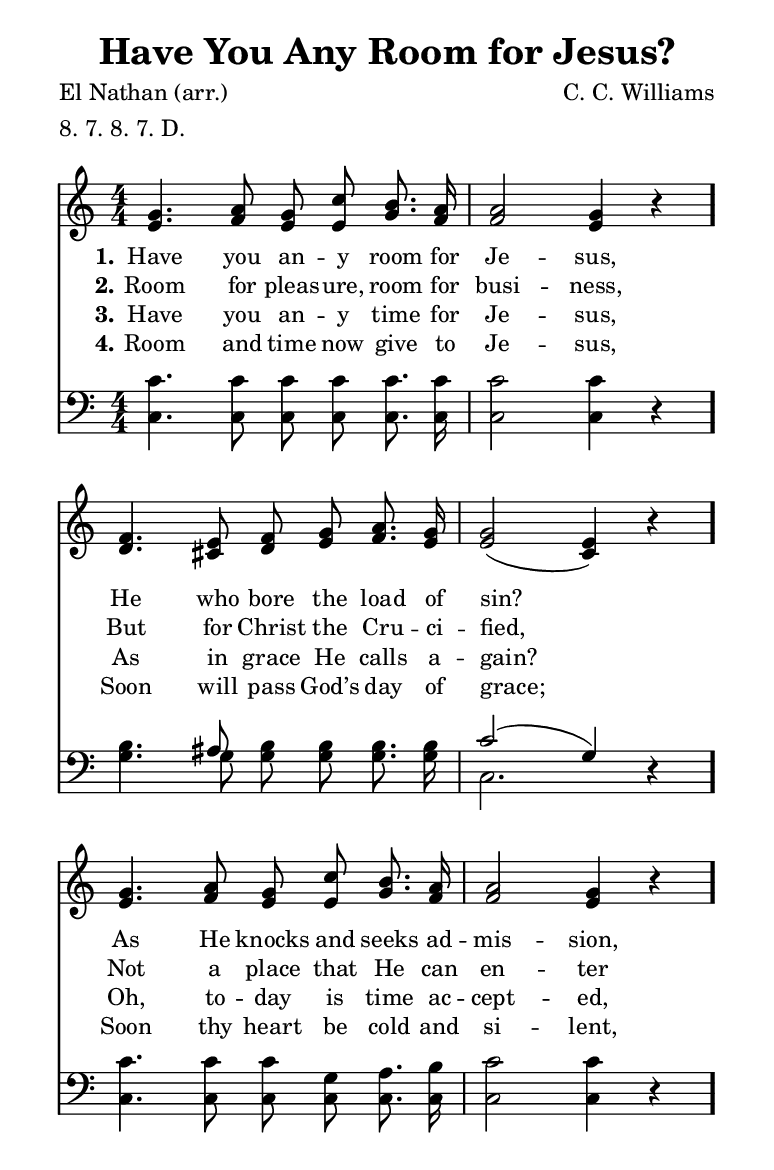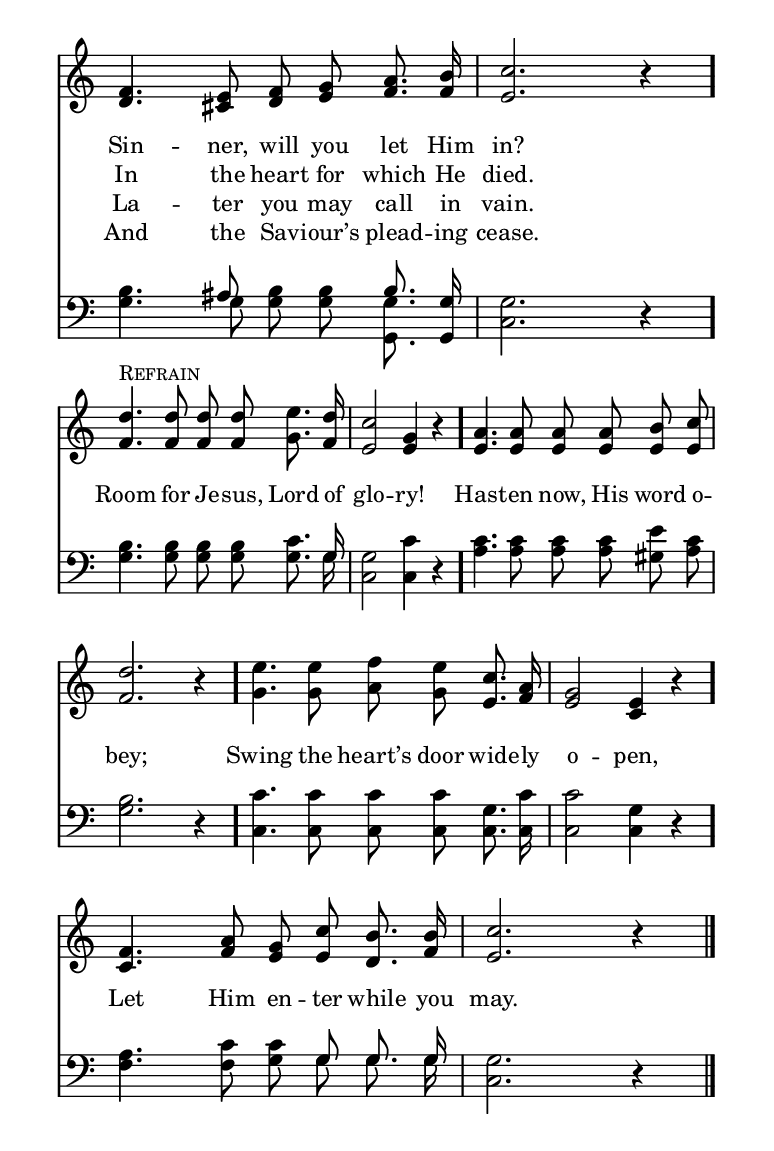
\include "common/global.ily"
\paper {
  \include "common/paper.ily"
}

\header{
  %gospel
  hymnnumber = "92"
  title = "Have You Any Room for Jesus?"
  tunename = "Any Room" % see https://hymnary.org/tune/have_you_any_room_for_jesus_williams
  meter = "8. 7. 8. 7. D."
  poet = "El Nathan (arr.)" % aka D. W. Whittle
  composer = "C. C. Williams" % see https://hymnary.org/person/Williams_CC
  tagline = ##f
}

% for fermata in MIDI
ta = { \tempo 4=80 }
tb = { \tempo 4=40 }

patternAA = { c4. c8 c8 c8 c8. c16 | c2 c4 c4 }
patternAB = { c4. c8 c8 c8 c8. c16 | c2.   c4 }
patternAC = { c4. c8 c8 c8 c8  c8  | c2.   c4 }

global = {
  \include "common/overrides.ily"
  \override Staff.TimeSignature.style = #'numbered
  \time 4/4
  \override Score.MetronomeMark.transparent = ##t % hide all fermata changes too
  \ta
  \key c \major
  \autoBeamOff
}

notesSoprano = {
\global
\relative c'' {

  \changePitch \patternAA { g a g c b a | a g r }
  f4. e8 f8 g8 a8. g16 | g2( e4) r4
  g4. a8 g8 c8 b8. a16 | a2 g4 r4
  \changePitch \patternAB { f e f g a b | c r }

  << s^\markup { \small \caps "Refrain" }
  \changePitch \patternAA { d d d d e d | c g r } >>
  a4. a8 a8 a8 b8 c8 | d2. r4
  \changePitch \patternAA { e e f e c a | g e r }
  \changePitch \patternAB { f a g c b b | c r }

  \bar "|."

}
}

notesAlto = {
\global
\relative e' {

  \changePitch \patternAA { e f e e g f | f e r }
  d4. cis8 d8 e8 f8. e16 | e2( c4) r4
  e4. f8 e8 e8 g8. f16 | f2 e4 r4
  \changePitch \patternAB { d cis d e f f | e r }

  \changePitch \patternAA { f f f f g f | e e r }
  e4. e8 e8 e8 e8 e8 | f2. r4
  \changePitch \patternAA { g g a g e f | e c r }
  \changePitch \patternAB { c f e e d f | e r }

}
}

notesTenor = {
\global
\relative a {

  \changePitch \patternAA { c c c c c c | c c r }
  \changePitch \patternAA { b ais b b b b | c( g) r }
  \changePitch \patternAA { c c c g a b | c c r }
  \changePitch \patternAB { b ais b b b g | g r }

  \changePitch \patternAA { b b b b c g | g c r }
  \changePitch \patternAC { c c c c e c | b r }
  \changePitch \patternAA { c c c c g c | c g r }
  \changePitch \patternAB { a c c g g g | g r }

}
}

notesBass = {
\global
\relative f {

  \changePitch \patternAA { c c c c c c | c c r }
  \changePitch \patternAB { g' g g g g g | c, r }
  \changePitch \patternAA { c c c c c c | c c r }
  \changePitch \patternAB { g' g g g < g g, > g, c r }

  \changePitch \patternAA { g' g g g g g | c, c r }
  \changePitch \patternAC { a' a a a gis a | g r }
  \changePitch \patternAA { c, c c c c c | c c r }
  \changePitch \patternAB { f f g g g g | c, r }

}
}

Refrain = \lyricmode {

Room for Je -- sus, Lord of glo -- ry! \bar "."
Hast -- en now, His word o -- bey; \bar "."
Swing the heart’s door wide -- ly o -- pen, \bar "."
Let Him en -- ter while you may. \bar "."

}

wordsA = \lyricmode {
\set stanza = "1."

Have you an -- y room for Je -- sus, \bar "."
He who bore the load of sin? \bar "."
As He knocks and seeks ad -- mis -- sion, \bar "."
Sin -- ner, will you let Him in? \bar "."

}

wordsB = \lyricmode {
\set stanza = "2."

Room for pleas -- ure, room for busi -- ness,
But for Christ the Cru -- ci -- fied,
Not a place that He can en -- ter
In the heart for which He died.

\Refrain

}

wordsC = \lyricmode {
\set stanza = "3."

Have you an -- y time for Je -- sus,
As in grace He calls a -- gain?
Oh, to -- day is time ac -- cept -- ed,
La -- ter you may call in vain.

}

wordsD = \lyricmode {
\set stanza = "4."

Room and time now give to Je -- sus,
Soon will pass God’s day of grace;
Soon thy heart be cold and si -- lent,
And the Sav -- iour’s plead -- ing cease.

}

\score {
  \context ChoirStaff <<
    \context Staff = upper <<
      \set Staff.autoBeaming = ##f
      \set ChoirStaff.systemStartDelimiter = #'SystemStartBar
      \set ChoirStaff.printPartCombineTexts = ##f
      \partcombine #'(2 . 11) \notesSoprano \notesAlto
      \context NullVoice = sopranos { \voiceOne << \notesSoprano >> }
      \context Lyrics = one   \lyricsto sopranos \wordsA
      \context Lyrics = two   \lyricsto sopranos \wordsB
      \context Lyrics = three \lyricsto sopranos \wordsC
      \context Lyrics = four  \lyricsto sopranos \wordsD
    >>
    \context Staff = men <<
      \set Staff.autoBeaming = ##f
      \clef bass
      \set ChoirStaff.printPartCombineTexts = ##f
      \partcombine #'(2 . 11) \notesTenor \notesBass
    >>
  >>
  \layout {
    \include "common/layout.ily"
  }
  #(cond ((ly:get-option 'eog-midi-permitted) #{ \midi{
    \include "common/midi.ily"
  } #}))
}

\version "2.19.49"  % necessary for upgrading to future LilyPond versions.

% vi:set et ts=2 sw=2 ai nocindent syntax=lilypond:
